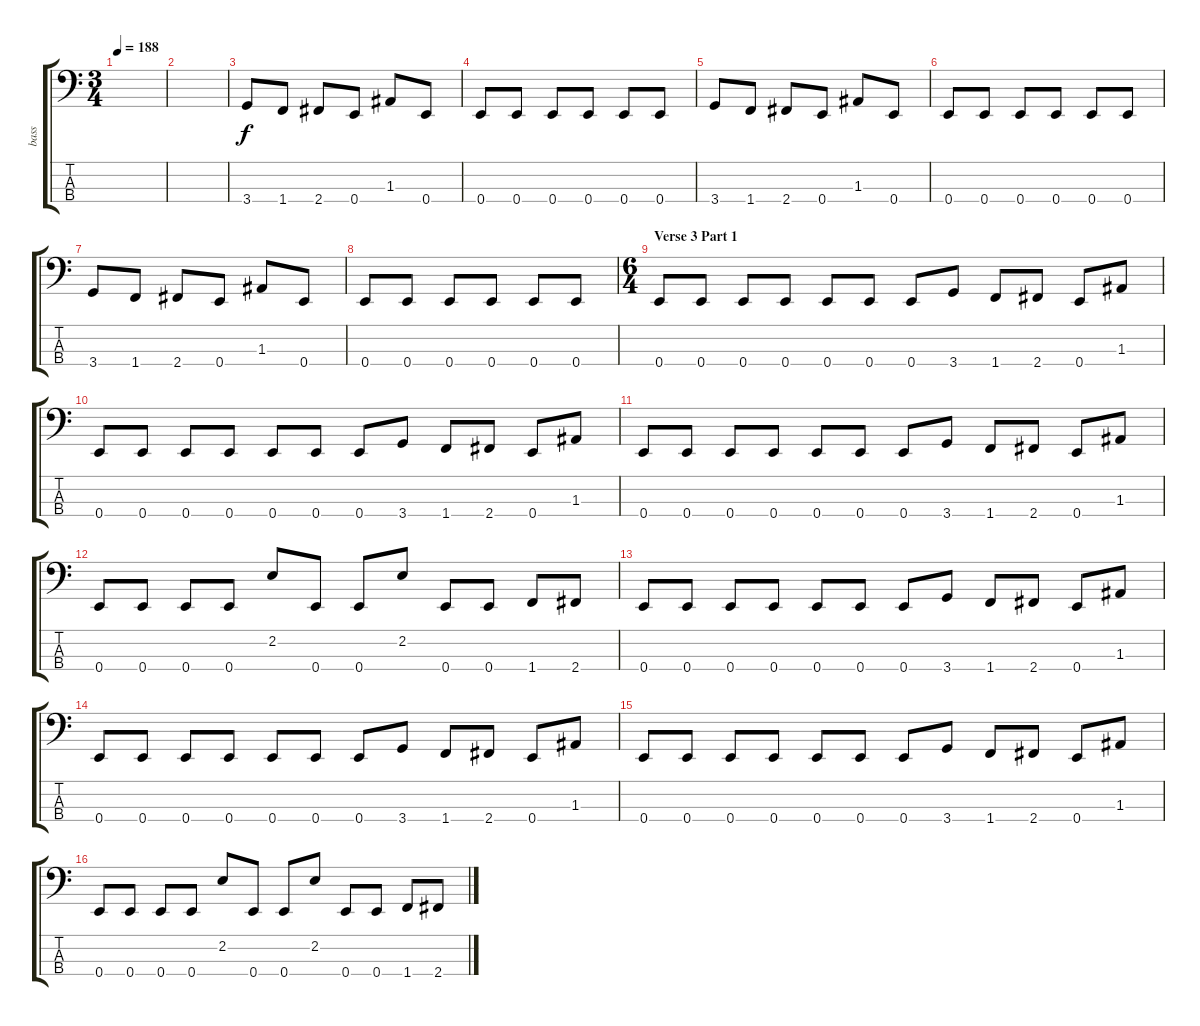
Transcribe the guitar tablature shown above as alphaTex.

\track ("bass" "bass") {instrument electricbasspick}
\staff {score tabs}
\tuning (G2 D2 A1 E1) {hide}
\ts (3 4)
\tempo 188
\clef f4
\ks c
|
|
3.4.8 1.4.8 2.4.8 0.4.8 1.3.8 0.4.8 |
0.4.8 0.4.8 0.4.8 0.4.8 0.4.8 0.4.8 |
3.4.8 1.4.8 2.4.8 0.4.8 1.3.8 0.4.8 |
0.4.8 0.4.8 0.4.8 0.4.8 0.4.8 0.4.8 |
3.4.8 1.4.8 2.4.8 0.4.8 1.3.8 0.4.8 |
0.4.8 0.4.8 0.4.8 0.4.8 0.4.8 0.4.8 |
\ts (6 4)
\section ("" "Verse 3 Part 1")
0.4.8 0.4.8 0.4.8 0.4.8 0.4.8 0.4.8 0.4.8 3.4.8 1.4.8 2.4.8 0.4.8 1.3.8 |
0.4.8 0.4.8 0.4.8 0.4.8 0.4.8 0.4.8 0.4.8 3.4.8 1.4.8 2.4.8 0.4.8 1.3.8 |
0.4.8 0.4.8 0.4.8 0.4.8 0.4.8 0.4.8 0.4.8 3.4.8 1.4.8 2.4.8 0.4.8 1.3.8 |
0.4.8 0.4.8 0.4.8 0.4.8 2.2.8 0.4.8 0.4.8 2.2.8 0.4.8 0.4.8 1.4.8 2.4.8 |
0.4.8 0.4.8 0.4.8 0.4.8 0.4.8 0.4.8 0.4.8 3.4.8 1.4.8 2.4.8 0.4.8 1.3.8 |
0.4.8 0.4.8 0.4.8 0.4.8 0.4.8 0.4.8 0.4.8 3.4.8 1.4.8 2.4.8 0.4.8 1.3.8 |
0.4.8 0.4.8 0.4.8 0.4.8 0.4.8 0.4.8 0.4.8 3.4.8 1.4.8 2.4.8 0.4.8 1.3.8 |
0.4.8 0.4.8 0.4.8 0.4.8 2.2.8 0.4.8 0.4.8 2.2.8 0.4.8 0.4.8 1.4.8 2.4.8
